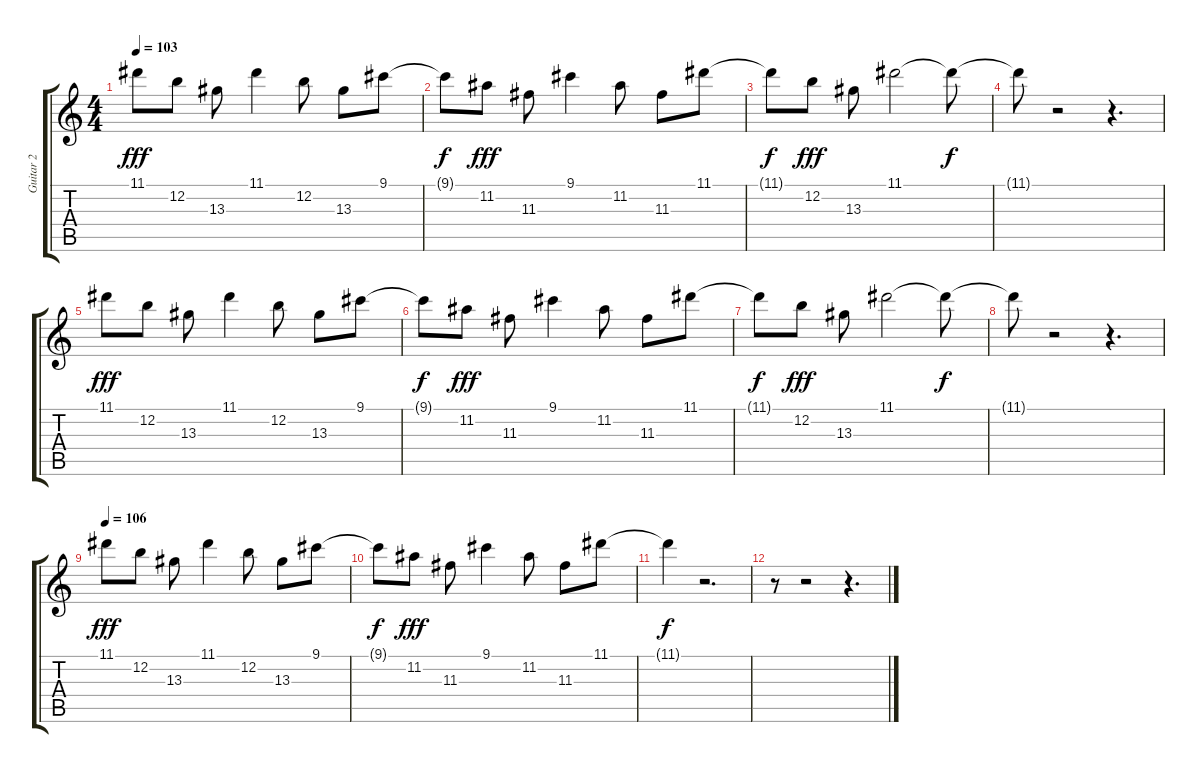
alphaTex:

\track ("Guitar 2" "Guitar 2") {instrument distortionguitar}
\staff {score tabs}
\tuning (E4 B3 G3 D3 A2 E2) {hide}
\ts (4 4)
\tempo 103
\clef g2
\ks c
11.1.8{dy fff instrument electricguitarclean} 12.2.8 13.3.8 11.1.4 12.2.8 13.3.8 9.1.8 |
9.1{t}.8{dy f} 11.2.8{dy fff} 11.3.8 9.1.4 11.2.8 11.3.8 11.1.8 |
11.1{t}.8{dy f} 12.2.8{dy fff} 13.3.8 11.1.2 11.1{t}.8{dy f} |
11.1{t}.8 r.2 r.4{d} |
11.1.8{dy fff} 12.2.8 13.3.8 11.1.4 12.2.8 13.3.8 9.1.8 |
9.1{t}.8{dy f} 11.2.8{dy fff} 11.3.8 9.1.4 11.2.8 11.3.8 11.1.8 |
11.1{t}.8{dy f} 12.2.8{dy fff} 13.3.8 11.1.2 11.1{t}.8{dy f} |
11.1{t}.8 r.2 r.4{d} |
\tempo 106
11.1.8{dy fff} 12.2.8 13.3.8 11.1.4 12.2.8 13.3.8 9.1.8 |
9.1{t}.8{dy f} 11.2.8{dy fff} 11.3.8 9.1.4 11.2.8 11.3.8 11.1.8 |
11.1{t}.4{dy f} r.2{d} |
r.8 r.2 r.4{d}
